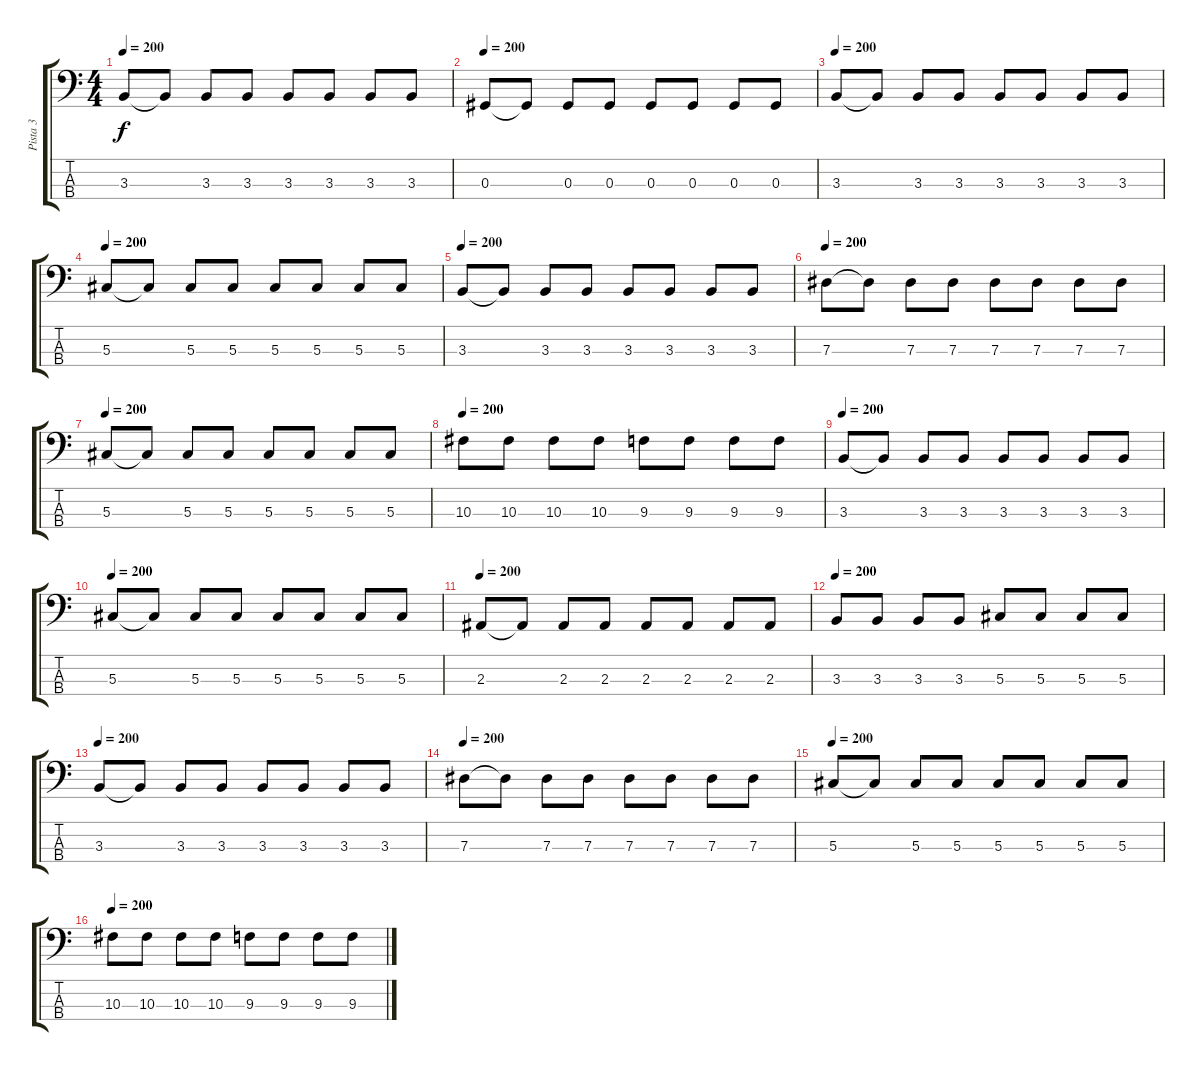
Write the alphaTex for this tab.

\track ("Pista 3" "Pista 3") {instrument electricbassfinger}
\staff {score tabs}
\tuning (Gb2 Db2 Ab1 Eb1) {hide}
\ts (4 4)
\tempo 200
\clef f4
\ks c
3.3.8{dy f} 3.3{t}.8 3.3.8 3.3.8 3.3.8 3.3.8 3.3.8 3.3.8 |
\tempo 200
0.3.8 0.3{t}.8 0.3.8 0.3.8 0.3.8 0.3.8 0.3.8 0.3.8 |
\tempo 200
3.3.8 3.3{t}.8 3.3.8 3.3.8 3.3.8 3.3.8 3.3.8 3.3.8 |
\tempo 200
5.3.8 5.3{t}.8 5.3.8 5.3.8 5.3.8 5.3.8 5.3.8 5.3.8 |
\tempo 200
3.3.8 3.3{t}.8 3.3.8 3.3.8 3.3.8 3.3.8 3.3.8 3.3.8 |
\tempo 200
7.3.8 7.3{t}.8 7.3.8 7.3.8 7.3.8 7.3.8 7.3.8 7.3.8 |
\tempo 200
5.3.8 5.3{t}.8 5.3.8 5.3.8 5.3.8 5.3.8 5.3.8 5.3.8 |
\tempo 200
10.3.8 10.3.8 10.3.8 10.3.8 9.3.8 9.3.8 9.3.8 9.3.8 |
\tempo 200
3.3.8 3.3{t}.8 3.3.8 3.3.8 3.3.8 3.3.8 3.3.8 3.3.8 |
\tempo 200
5.3.8 5.3{t}.8 5.3.8 5.3.8 5.3.8 5.3.8 5.3.8 5.3.8 |
\tempo 200
2.3.8 2.3{t}.8 2.3.8 2.3.8 2.3.8 2.3.8 2.3.8 2.3.8 |
\tempo 200
3.3.8 3.3.8 3.3.8 3.3.8 5.3.8 5.3.8 5.3.8 5.3.8 |
\tempo 200
3.3.8 3.3{t}.8 3.3.8 3.3.8 3.3.8 3.3.8 3.3.8 3.3.8 |
\tempo 200
7.3.8 7.3{t}.8 7.3.8 7.3.8 7.3.8 7.3.8 7.3.8 7.3.8 |
\tempo 200
5.3.8 5.3{t}.8 5.3.8 5.3.8 5.3.8 5.3.8 5.3.8 5.3.8 |
\tempo 200
10.3.8 10.3.8 10.3.8 10.3.8 9.3.8 9.3.8 9.3.8 9.3.8
